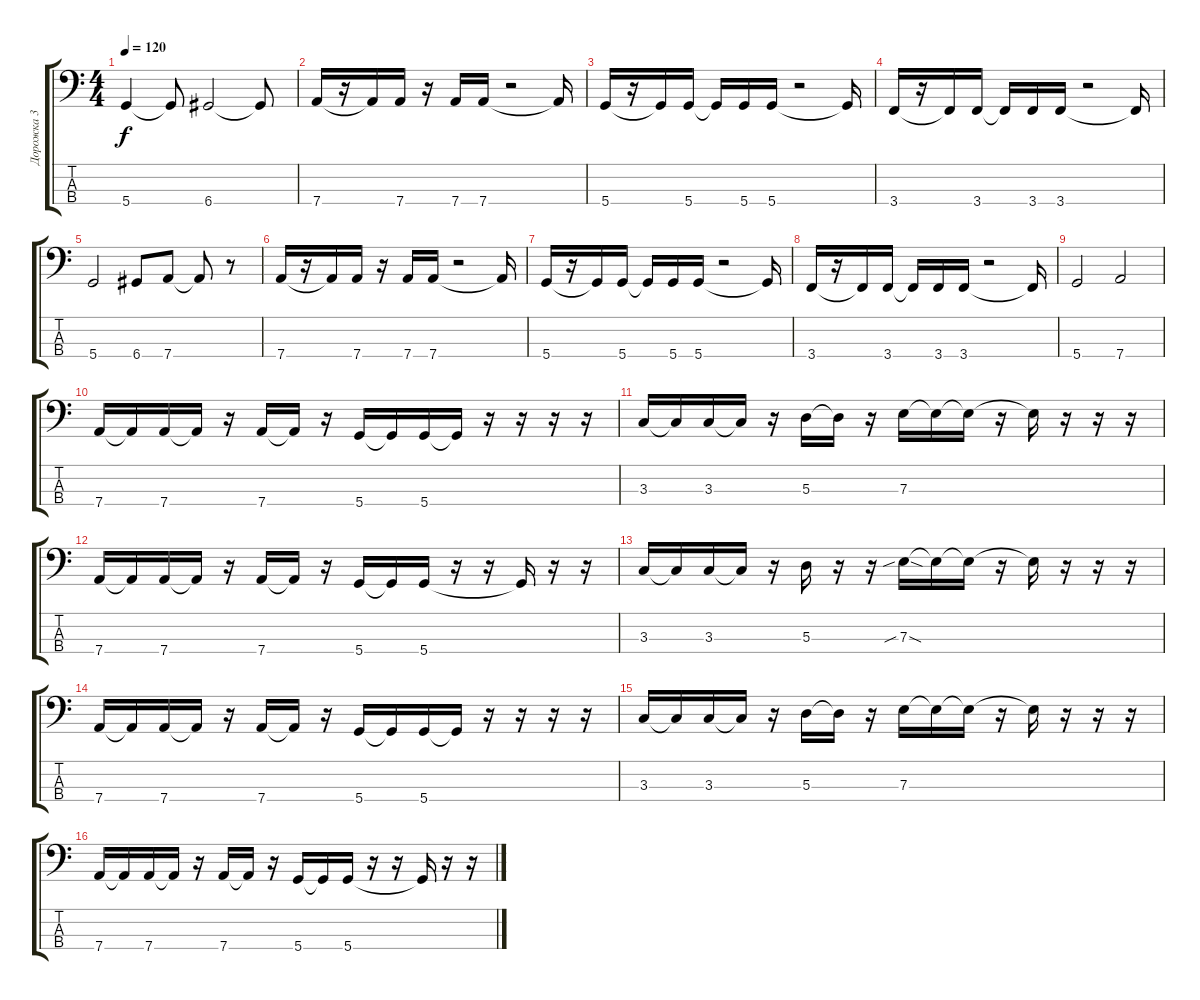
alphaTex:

\track ("Дорожка 3" "Дорожка 3") {instrument electricbassfinger}
\staff {score tabs}
\tuning (G2 D2 A1 D1) {hide}
\ts (4 4)
\tempo 120
\clef f4
\ks c
5.4.4{dy f} 5.4{t}.8 6.4.2 6.4{t}.8 |
7.4.16 r.16 7.4{t}.16 7.4.16 r.16 7.4.16 7.4.16 r.2 7.4{t}.16 |
5.4.16 r.16 5.4{t}.16 5.4.16 5.4{t}.16 5.4.16 5.4.16 r.2 5.4{t}.16 |
3.4.16 r.16 3.4{t}.16 3.4.16 3.4{t}.16 3.4.16 3.4.16 r.2 3.4{t}.16 |
5.4.2 6.4.8 7.4.8 7.4{t}.8 r.8 |
7.4.16 r.16 7.4{t}.16 7.4.16 r.16 7.4.16 7.4.16 r.2 7.4{t}.16 |
5.4.16 r.16 5.4{t}.16 5.4.16 5.4{t}.16 5.4.16 5.4.16 r.2 5.4{t}.16 |
3.4.16 r.16 3.4{t}.16 3.4.16 3.4{t}.16 3.4.16 3.4.16 r.2 3.4{t}.16 |
5.4.2 7.4.2 |
7.4.16{volume 5} 7.4{t}.16 7.4.16 7.4{t}.16 r.16 7.4.16 7.4{t}.16 r.16 5.4.16 5.4{t}.16 5.4.16 5.4{t}.16 r.16 r.16 r.16 r.16 |
3.3.16 3.3{t}.16 3.3.16 3.3{t}.16 r.16 5.3.16 5.3{t}.16 r.16 7.3.16 7.3{t}.16 7.3{t}.16 r.16 7.3{t}.16 r.16 r.16 r.16 |
7.4.16 7.4{t}.16 7.4.16 7.4{t}.16 r.16 7.4.16 7.4{t}.16 r.16 5.4.16 5.4{t}.16 5.4.16 r.16 r.16 5.4{t}.16 r.16 r.16 |
3.3.16 3.3{t}.16 3.3.16 3.3{t}.16 r.16 5.3.16 r.16 r.16 7.3{sib sod}.16 7.3{t}.16 7.3{t}.16 r.16 7.3{t}.16 r.16 r.16 r.16 |
7.4.16 7.4{t}.16 7.4.16 7.4{t}.16 r.16 7.4.16 7.4{t}.16 r.16 5.4.16 5.4{t}.16 5.4.16 5.4{t}.16 r.16 r.16 r.16 r.16 |
3.3.16 3.3{t}.16 3.3.16 3.3{t}.16 r.16 5.3.16 5.3{t}.16 r.16 7.3.16 7.3{t}.16 7.3{t}.16 r.16 7.3{t}.16 r.16 r.16 r.16 |
7.4.16 7.4{t}.16 7.4.16 7.4{t}.16 r.16 7.4.16 7.4{t}.16 r.16 5.4.16 5.4{t}.16 5.4.16 r.16 r.16 5.4{t}.16 r.16 r.16
